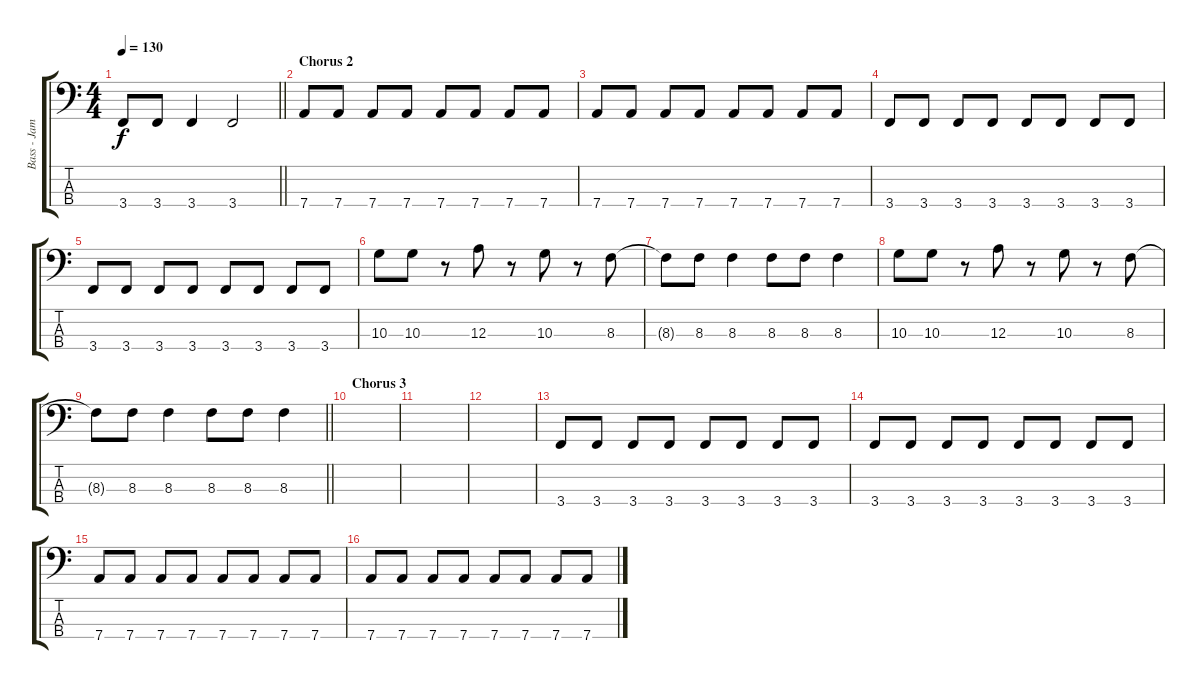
\track ("Bass - James Johnston" "Bass - Jam") {instrument electricbassfinger}
\staff {score tabs}
\tuning (G2 D2 A1 D1) {hide}
\ts (4 4)
\tempo 130
\clef f4
\barLineRight lightlight
\ks c
3.4{t}.8{dy f} 3.4.8 3.4.4 3.4.2 |
\section ("" "Chorus 2")
7.4.8 7.4.8 7.4.8 7.4.8 7.4.8 7.4.8 7.4.8 7.4.8 |
7.4.8 7.4.8 7.4.8 7.4.8 7.4.8 7.4.8 7.4.8 7.4.8 |
3.4.8 3.4.8 3.4.8 3.4.8 3.4.8 3.4.8 3.4.8 3.4.8 |
3.4.8 3.4.8 3.4.8 3.4.8 3.4.8 3.4.8 3.4.8 3.4.8 |
10.3.8 10.3.8 r.8 12.3.8 r.8 10.3.8 r.8 8.3.8 |
8.3{t}.8 8.3.8 8.3.4 8.3.8 8.3.8 8.3.4 |
10.3.8 10.3.8 r.8 12.3.8 r.8 10.3.8 r.8 8.3.8 |
\barLineRight lightlight
8.3{t}.8 8.3.8 8.3.4 8.3.8 8.3.8 8.3.4 |
\section ("" "Chorus 3")
|
|
|
3.4.8 3.4.8 3.4.8 3.4.8 3.4.8 3.4.8 3.4.8 3.4.8 |
3.4.8 3.4.8 3.4.8 3.4.8 3.4.8 3.4.8 3.4.8 3.4.8 |
7.4.8 7.4.8 7.4.8 7.4.8 7.4.8 7.4.8 7.4.8 7.4.8 |
7.4.8 7.4.8 7.4.8 7.4.8 7.4.8 7.4.8 7.4.8 7.4.8
